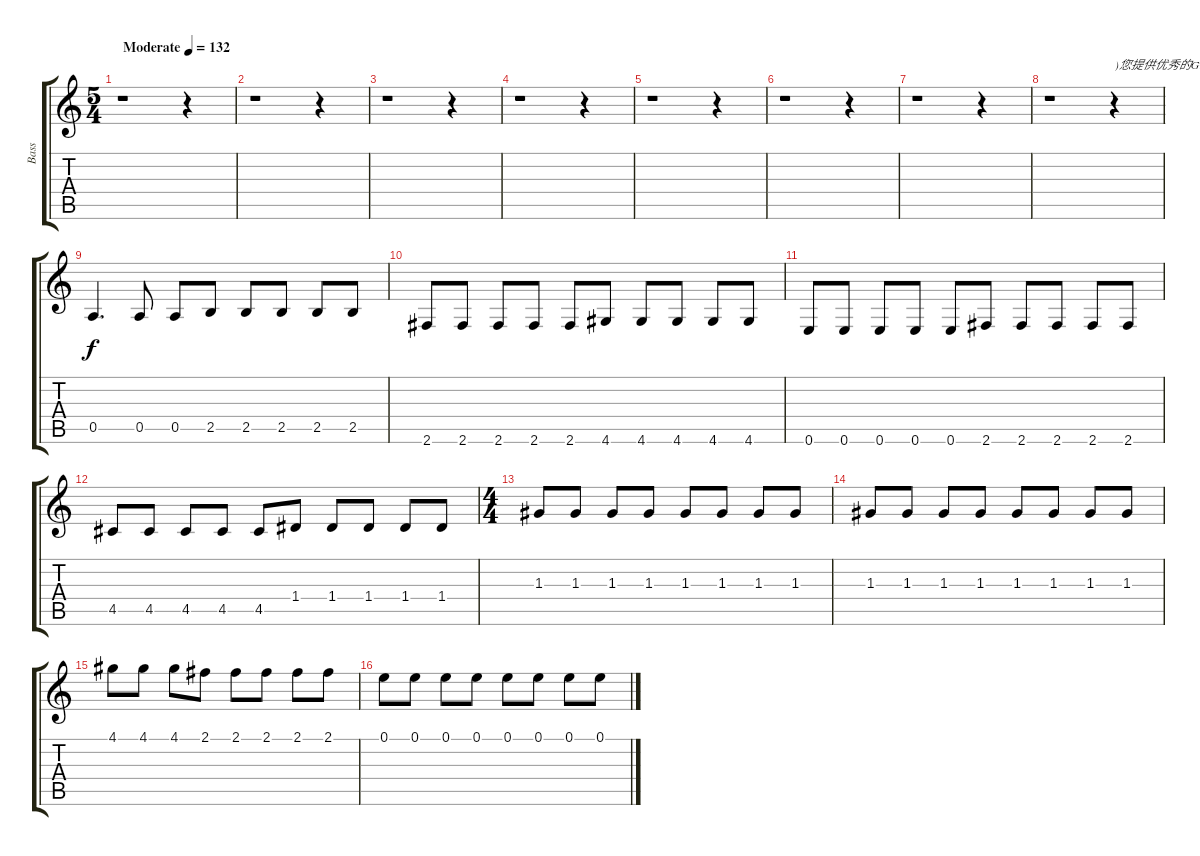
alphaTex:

\track ("Bass" "Bass") {instrument electricbasspick}
\staff {score tabs}
\tuning (E4 B3 G3 D3 A2 E2) {hide}
\ts (5 4)
\tempo (132 "Moderate")
\clef g2
\ks c
r.1{dy f instrument electricbasspick} r.4 |
r.1 r.4 |
r.1 r.4 |
r.1 r.4 |
r.1 r.4 |
r.1 r.4 |
r.1 r.4 |
r.1 r.4{txt ")您提供优秀的GTP"} |
0.5.4{d} 0.5.8 0.5.8 2.5.8 2.5.8 2.5.8 2.5.8 2.5.8 |
2.6.8 2.6.8 2.6.8 2.6.8 2.6.8 4.6.8 4.6.8 4.6.8 4.6.8 4.6.8 |
0.6.8 0.6.8 0.6.8 0.6.8 0.6.8 2.6.8 2.6.8 2.6.8 2.6.8 2.6.8 |
4.5.8 4.5.8 4.5.8 4.5.8 4.5.8 1.4.8 1.4.8 1.4.8 1.4.8 1.4.8 |
\ts (4 4)
1.3.8 1.3.8 1.3.8 1.3.8 1.3.8 1.3.8 1.3.8 1.3.8 |
1.3.8 1.3.8 1.3.8 1.3.8 1.3.8 1.3.8 1.3.8 1.3.8 |
4.1.8 4.1.8 4.1.8 2.1.8 2.1.8 2.1.8 2.1.8 2.1.8 |
0.1.8 0.1.8 0.1.8 0.1.8 0.1.8 0.1.8 0.1.8 0.1.8
